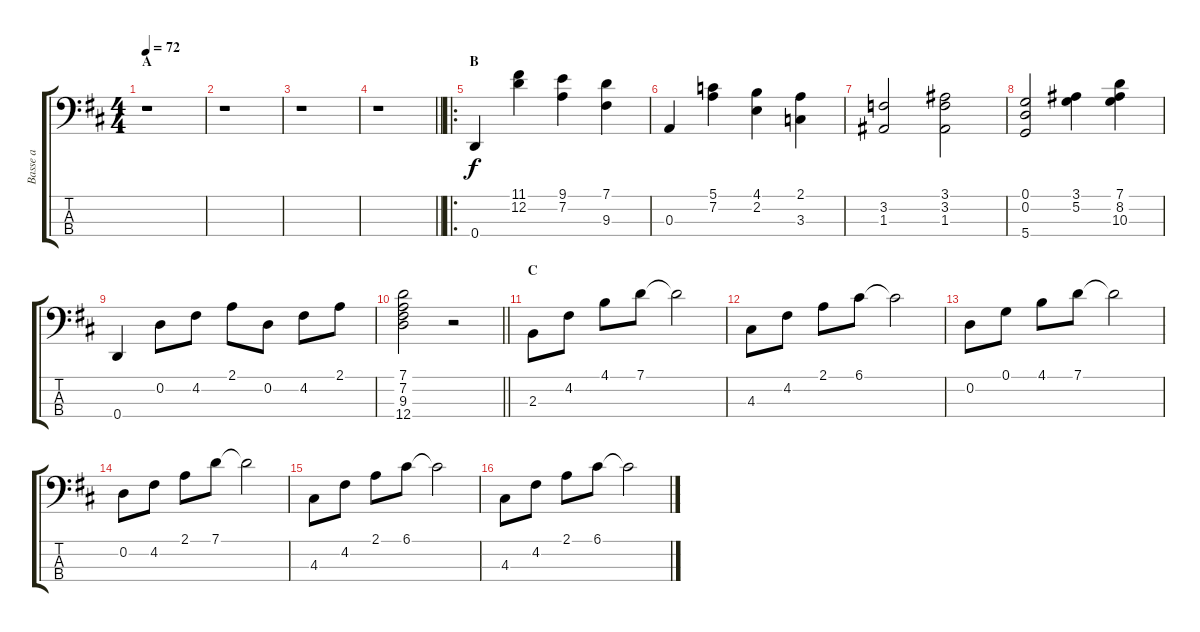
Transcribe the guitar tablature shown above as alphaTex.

\track ("Basse a" "Basse a") {instrument electricbassfinger}
\staff {score tabs}
\tuning (G2 D2 A1 D1) {hide}
\ts (4 4)
\section ("" "A")
\tempo 72
\clef f4
\ks d
r.1{dy f instrument electricbassfinger} |
r.1 |
r.1 |
\barLineRight lightlight
r.1 |
\ro
\section ("" "B")
0.4.4 (11.1 12.2).4 (9.1 7.2).4 (7.1 9.3).4 |
0.3.4 (5.1 7.2).4 (4.1 2.2).4 (2.1 3.3).4 |
(3.2 1.3).2 (3.1 3.2 1.3).2 |
(0.1 0.2 5.4).2 (3.1 5.2).4 (7.1 8.2 10.3).4 |
0.4.4 0.2.8 4.2.8 2.1.8 0.2.8 4.2.8 2.1.8 |
\barLineRight lightlight
(7.1 7.2 9.3 12.4).2 r.2 |
\section ("" "C")
2.3.8 4.2.8 4.1.8 7.1.8 7.1{t}.2 |
4.3.8 4.2.8 2.1.8 6.1.8 6.1{t}.2 |
0.2.8 0.1.8 4.1.8 7.1.8 7.1{t}.2 |
0.2.8 4.2.8 2.1.8 7.1.8 7.1{t}.2 |
4.3.8 4.2.8 2.1.8 6.1.8 6.1{t}.2 |
4.3.8 4.2.8 2.1.8 6.1.8 6.1{t}.2
